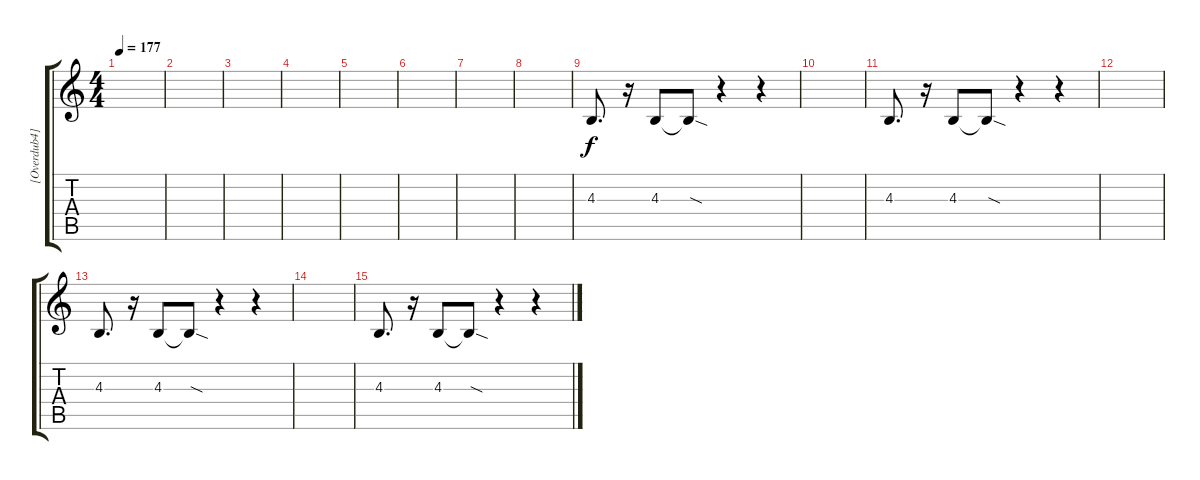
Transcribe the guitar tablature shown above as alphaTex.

\track ("[Overdub4]" "[Overdub4]") {instrument violin}
\staff {score tabs}
\tuning (E4 B3 G3 D3 A2 E2) {hide}
\ts (4 4)
\tempo 177
\clef g2
\ks c
|
|
|
|
|
|
|
|
4.3.8{d volume 14} r.16 4.3.8 4.3{sod t}.8 r.4 r.4 |
|
4.3.8{d} r.16 4.3.8 4.3{sod t}.8 r.4 r.4 |
|
4.3.8{d} r.16 4.3.8 4.3{sod t}.8 r.4 r.4 |
|
4.3.8{d} r.16 4.3.8 4.3{sod t}.8 r.4 r.4
